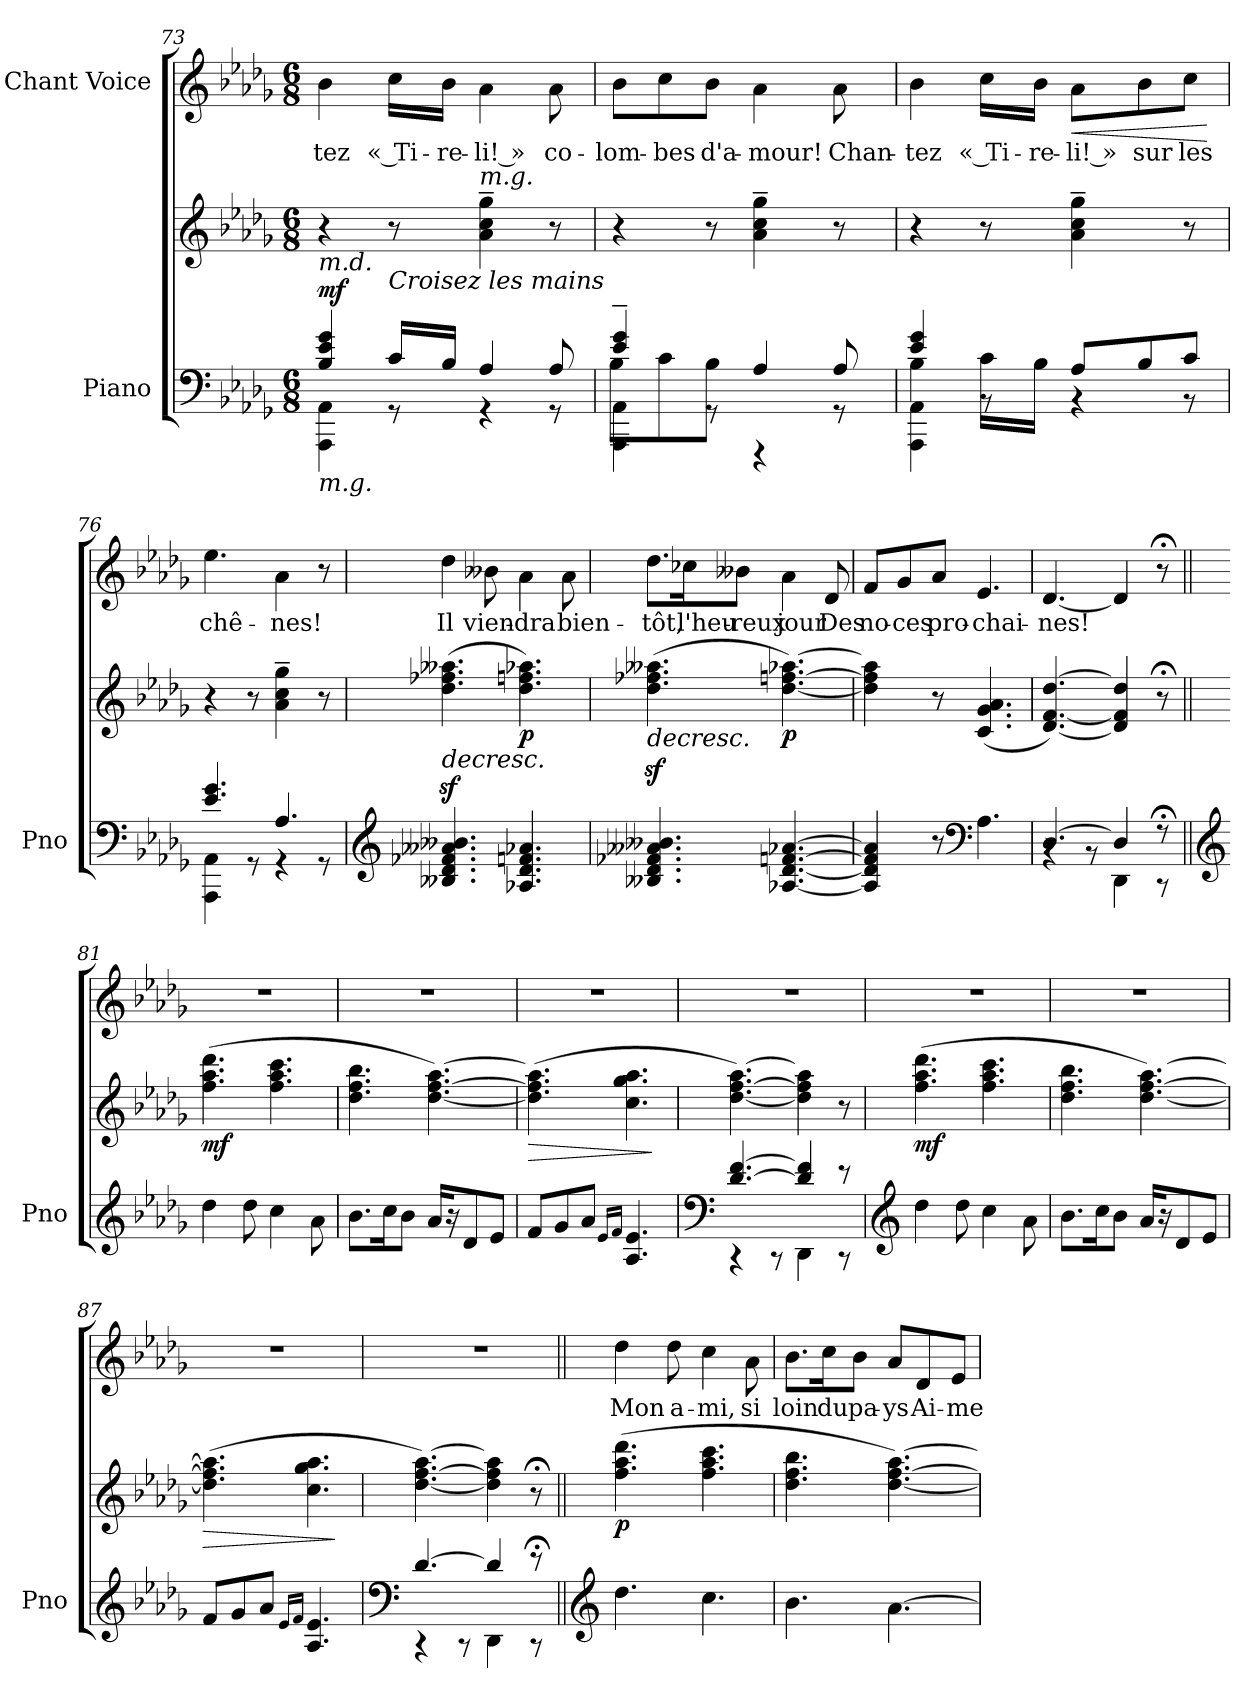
**kern	**kern	**dynam	**kern	**text	**dynam
*part2	*part2	*part2	*part1	*part1	*part1
*staff3	*staff2	*staff2/3	*staff1	*staff1	*staff1
*I"Piano	*	*	*I"Chant Voice	*	*
*I'Pno	*	*	*	*	*
!!LO:LB:g=z
*clefF4	*clefG2	*	*clefG2	*	*
*k[b-e-a-d-g-]	*k[b-e-a-d-g-]	*	*k[b-e-a-d-g-]	*	*
*M6/8	*M6/8	*	*M6/8	*	*
=73	=73	=73	=73	=73	=73
*^	*	*	*	*	*
!LO:TX:b:i:t=m.g.	!	!	!	!	!	!
!LO:TX:a:i:t=m.d.	!	!	!	!	!	!
!	!	!	!LO:DY:a=2	!	!LO:LY:b	!
4B-/ 4e-/ 4g-/	4AAA-\ 4AA-\	4r	mf	4b-\	- tez	.
!	!	!LO:TX:b:i:t=Croisez les mains	!	!	!	!
!	!	!	!	!	!LO:LY:b	!
16c/LL	8r	8r	.	16cc\LL	« Ti-	.
!	!	!	!	!	!LO:LY:b	!
16B-/JJ	.	.	.	16b-\JJ	-re-	.
!	!	!LO:TX:a:i:t=m.g.	!	!	!	!
!	!	!	!	!	!LO:LY:b	!
4A-/	4r	4a-\~ 4cc\~ 4gg-\~	.	4a-\	-li! »	.
!	!	!	!	!	!LO:LY:b	!
8A-/	8r	8r	.	8a-\	co-	.
=74	=74	=74	=74	=74	=74	=74
*	*^	*	*	*	*	*
!	!	!	!	!	!	!LO:LY:b	!
4e-/~ 4g-/~	4AAA-\ 4AA-\	8B-\L	4r	.	8b-\L	-lom-	.
!	!	!	!	!	!	!LO:LY:b	!
.	.	8c\	.	.	8cc\	-bes	.
!	!	!	!	!	!	!LO:LY:b	!
8rcyy	8rGG	8B-\J	8r	.	8b-\J	d'a-	.
!	!	!	!	!	!	!LO:LY:b	!
4A-/	4ryy	4rFFF	4a-\~ 4cc\~ 4gg-\~	.	4a-\	-mour!	.
!	!	!	!	!	!	!LO:LY:b	!
8A-/	8rGG	8ryy	8r	.	8a-\	Chan-	.
=75	=75	=75	=75	=75	=75	=75	=75
!	!	!	!	!	!	!LO:LY:b	!
4e-/ 4g-/	4AAA-\ 4AA-\	4B-\	4r	.	4b-\	-tez	.
!	!	!	!	!	!	!LO:LY:b	!
16c\LL	8rBB	2ryy	8r	.	16cc\LL	« Ti-	.
!	!	!	!	!	!	!LO:LY:b	!
16B-\JJ	.	.	.	.	16b-\JJ	-re-	.
!	!	!	!	!	!	!LO:LY:b	!LO:HP:b
8A-/L	4rBB	.	4a-\~ 4cc\~ 4gg-\~	.	8a-\L	-li! »	<
!	!	!	!	!	!	!LO:LY:b	!
8B-/	.	.	.	.	8b-\	sur	.
!	!	!	!	!	!	!LO:LY:b	!
8c/J	8rBB	.	8r	.	8cc\J	les	.
*v	*v	*v	*	*	*	*	*
.	.	.	.	.	[
=76	=76	=76	=76	=76	=76
*^	*	*	*	*	*
!	!	!	!	!	!LO:LY:b	!
4.e-/ 4.g-/	4AAA-\ 4AA-\	4r	.	4.ee-\	chê-	.
.	8r	8r	.	.	.	.
!	!	!	!	!	!LO:LY:b	!
4.A-/	4r	4a-\~ 4cc\~ 4gg-\~	.	4a-\	-nes!	.
.	8r	8r	.	8r	.	.
*v	*v	*	*	*	*	*
!!LO:LB:g=z
=77	=77	=77	=77	=77	=77
*clefG2	*	*	*	*	*
*^	*	*	*	*	*
!	!	!	!LO:HP:b	!	!LO:LY:b	!
*v	*v	*	*	*	*	*
4.B--X/ 4.d-/ 4.f-X/ 4.a--X/ 4.b--X/	(>4.dd-\z< 4.ff-X\z< 4.aa--X\z<	>	4dd-\	Il	.
!	!	!	!	!LO:LY:b	!
.	.	.	8b--X\	vien-	.
!	!	!LO:DY:b	!	!LO:LY:b	!
4.A-X/ 4.d-/ 4.fn/ 4.a-X/	4.dd-\ 4.ffn\ 4.aa-X\)	p	4a-\	-dra	.
!	!	!	!	!LO:LY:b	!
.	.	.	8a-\	bien-	.
.	.	]	.	.	.
=78	=78	=78	=78	=78	=78
!	!	!LO:HP:b	!	!LO:LY:b	!
4.B--X/ 4.d-/ 4.f-X/ 4.a--X/ 4.b--X/	(>4.dd-\z< 4.ff-X\z< 4.aa--X\z<	>	8.dd-\L	-tôt,	.
!	!	!	!	!LO:LY:b	!
.	.	.	16cc-X\K	l'heu-	.
!	!	!	!	!LO:LY:b	!
.	.	.	8b--X\J	-reux	.
!	!	!LO:DY:b	!	!LO:LY:b	!
[4.A-X/ [4.d-/ [4.fn/ [4.a-X/	[4.dd-\ [4.ffn\ [4.aa-X\)	p	4a-\	jour	.
!	!	!	!	!LO:LY:b	!
.	.	.	8d-/	Des	.
.	.	]	.	.	.
=79	=79	=79	=79	=79	=79
!	!	!	!	!LO:LY:b	!
4A-/] 4d-/] 4f/] 4a-/]	4dd-\] 4ff\] 4aa-\]	.	8f/L	no-	.
!	!	!	!	!LO:LY:b	!
.	.	.	8g-/	-ces	.
!	!	!	!	!LO:LY:b	!
8r	8r	.	8a-/J	pro-	.
*clefF4	*	*	*	*	*
!	!	!	!	!LO:LY:b	!
4.A-\	(>4.c/ 4.g-/ 4.a-/	.	4.e-/	-chai-	.
=80	=80	=80	=80	=80	=80
*^	*	*	*	*	*
!	!	!	!	!	!LO:LY:b	!
[4.D-/	4rBB	[4.d-/ [4.f/ [4.dd-/)	.	[4.d-/	-nes!	.
.	8rBB	.	.	.	.	.
4D-/]	4DD-\	4d-/] 4f/] 4dd-/]	.	4d-/]	.	.
8r;<	8r	8r;<	.	8r;<	.	.
*v	*v	*	*	*	*	*
=81||	=81||	=81||	=81||	=81||	=81||
*clefG2	*	*	*	*	*
*^	*	*	*	*	*
!	!	!	!LO:DY:b	!	!	!
*v	*v	*	*	*	*	*
4dd-\	(>4.ff\ 4.aa-\ 4.ddd-\	mf	2.r	.	.
8dd-\	.	.	.	.	.
4cc\	4.ff\ 4.aa-\ 4.ccc\	.	.	.	.
8a-\	.	.	.	.	.
!!LO:LB:g=z
=82	=82	=82	=82	=82	=82
8.b-\L	4.dd-\ 4.ff\ 4.bb-\	.	2.r	.	.
16cc\K	.	.	.	.	.
8b-\J	.	.	.	.	.
16a-/KL	[4.dd-\ [4.ff\ [4.aa-\)	.	.	.	.
16r	.	.	.	.	.
8d-/	.	.	.	.	.
8e-/J	.	.	.	.	.
=83	=83	=83	=83	=83	=83
!	!	!LO:HP:b	!	!	!
8f/L	(>4.dd-\] 4.ff\] 4.aa-\]	>	2.r	.	.
8g-/	.	.	.	.	.
8a-/J	.	.	.	.	.
16qe-/LL	.	.	.	.	.
16qf/JJ	.	.	.	.	.
4.A-/ 4.e-/	4.cc\ 4.gg-\ 4.aa-\	.	.	.	.
.	.	]	.	.	.
=84	=84	=84	=84	=84	=84
*clefF4	*	*	*	*	*
*^	*	*	*	*	*
[4.d-/ [4.f/	4r	[4.dd-\ [4.ff\ [4.aa-\)	.	2.r	.	.
.	8r	.	.	.	.	.
4d-/] 4f/]	4DD-\	4dd-\] 4ff\] 4aa-\]	.	.	.	.
8r	8r	8r	.	.	.	.
*v	*v	*	*	*	*	*
=85	=85	=85	=85	=85	=85
*clefG2	*	*	*	*	*
*^	*	*	*	*	*
!	!	!	!LO:DY:b	!	!	!
*v	*v	*	*	*	*	*
4dd-\	(>4.ff\ 4.aa-\ 4.ddd-\	mf	2.r	.	.
8dd-\	.	.	.	.	.
4cc\	4.ff\ 4.aa-\ 4.ccc\	.	.	.	.
8a-\	.	.	.	.	.
=86	=86	=86	=86	=86	=86
8.b-\L	4.dd-\ 4.ff\ 4.bb-\	.	2.r	.	.
16cc\K	.	.	.	.	.
8b-\J	.	.	.	.	.
16a-/KL	[4.dd-\ [4.ff\ [4.aa-\)	.	.	.	.
16r	.	.	.	.	.
8d-/	.	.	.	.	.
8e-/J	.	.	.	.	.
=87	=87	=87	=87	=87	=87
!	!	!LO:HP:b	!	!	!
8f/L	(>4.dd-\] 4.ff\] 4.aa-\]	>	2.r	.	.
8g-/	.	.	.	.	.
8a-/J	.	.	.	.	.
16qe-/LL	.	.	.	.	.
16qf/JJ	.	.	.	.	.
4.A-/ 4.e-/	4.cc\ 4.gg-\ 4.aa-\	.	.	.	.
.	.	]	.	.	.
!!LO:PB:g=z
=88	=88	=88	=88	=88	=88
*clefF4	*	*	*	*	*
*^	*	*	*	*	*
[4.d-/	4r	[4.dd-\ [4.ff\ [4.aa-\)	.	2.r	.	.
.	8r	.	.	.	.	.
4d-/]	4DD-\	4dd-\] 4ff\] 4aa-\]	.	.	.	.
8r;<	8r	8r;<	.	.	.	.
*v	*v	*	*	*	*	*
=89||	=89||	=89||	=89||	=89||	=89||
*clefG2	*	*	*	*	*
*^	*	*	*	*	*
!	!	!	!LO:DY:b	!	!LO:LY:b	!
*v	*v	*	*	*	*	*
4.dd-\	(>4.ff\ 4.aa-\ 4.ddd-\	p	4dd-\	Mon	.
!	!	!	!	!LO:LY:b	!
.	.	.	8dd-\	a-	.
!	!	!	!	!LO:LY:b	!
4.cc\	4.ff\ 4.aa-\ 4.ccc\	.	4cc\	-mi,	.
!	!	!	!	!LO:LY:b	!
.	.	.	8a-\	si	.
=90	=90	=90	=90	=90	=90
!	!	!	!	!LO:LY:b	!
4.b-\	4.dd-\ 4.ff\ 4.bb-\	.	8.b-\L	loin	.
!	!	!	!	!LO:LY:b	!
.	.	.	16cc\K	du	.
!	!	!	!	!LO:LY:b	!
.	.	.	8b-\J	pa-	.
!	!	!	!	!LO:LY:b	!
[4.a-\	[4.dd-\ [4.ff\ [4.aa-\)	.	8a-/L	-ys	.
!	!	!	!	!LO:LY:b	!
.	.	.	8d-/	Ai-	.
!	!	!	!	!LO:LY:b	!
.	.	.	8e-/J	-me-	.
=	=	=	=	=	=
*-	*-	*-	*-	*-	*-
